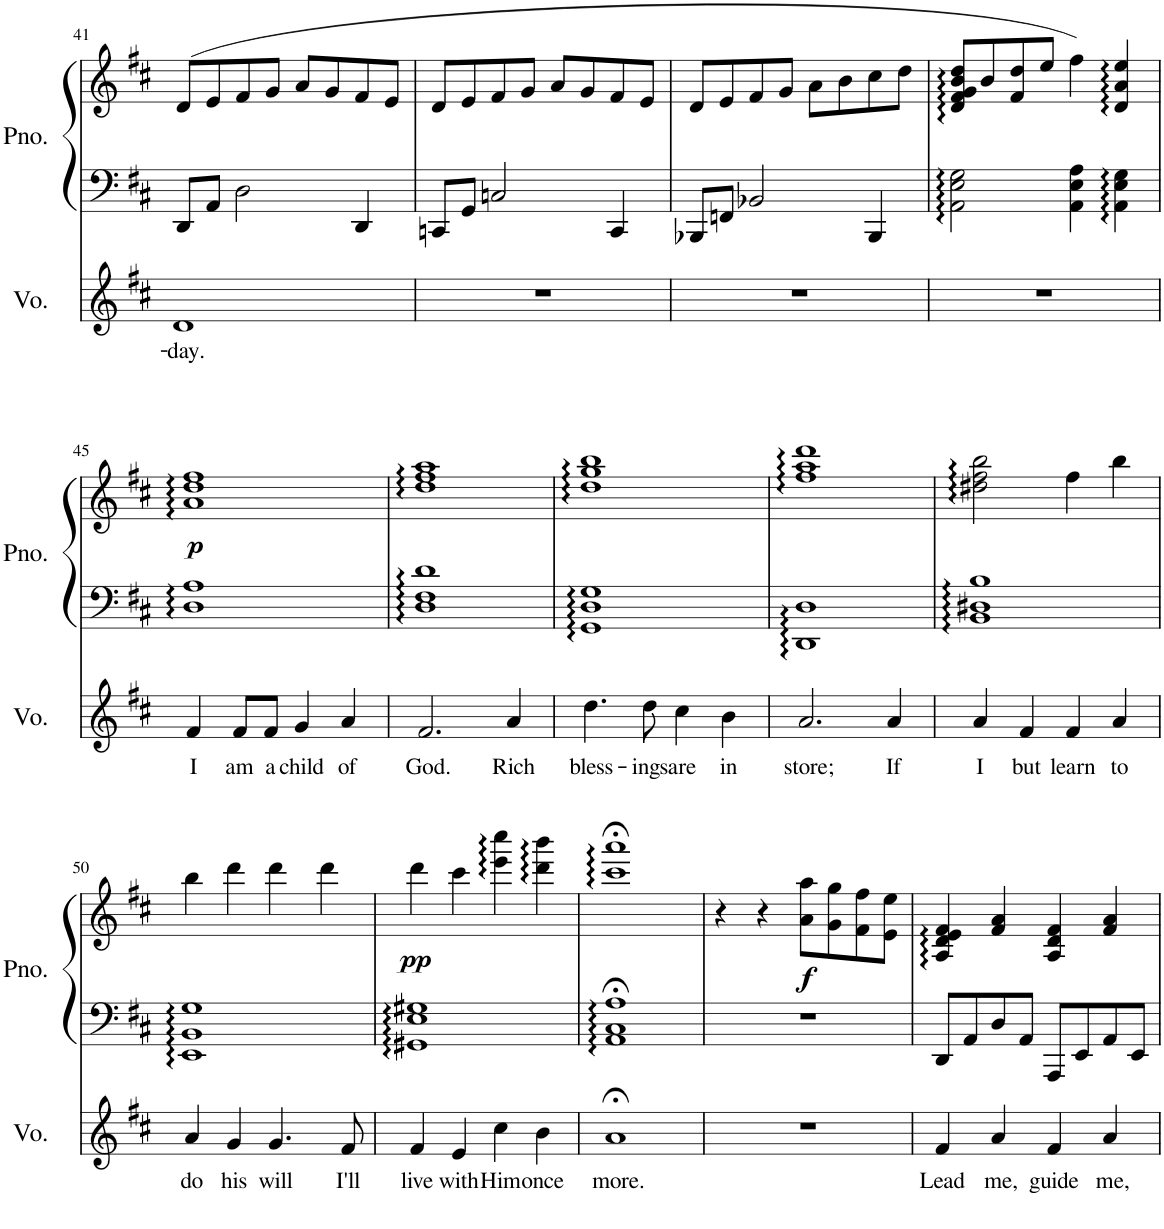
**kern	**text	**kern	**kern	**dynam
*part2	*part2	*part1	*part1	*part1
*staff3	*staff3	*staff2	*staff1	*staff1/2
*I"Voice	*	*I"Piano	*	*
*I'Vo.	*	*I'Pno.	*	*
!!LO:PB:g=z
*clefG2	*	*clefF4	*clefG2	*
*k[f#c#]	*	*k[f#c#]	*k[f#c#]	*
*M4/4	*	*M4/4	*M4/4	*
=41	=41	=41	=41	=41
!	!LO:LY:b	!	!	!
1d	-day.	8DD/L	(8d/L	.
.	.	8AA/J	8e/	.
.	.	2D\	8f#/	.
.	.	.	8g/J	.
.	.	.	8a/L	.
.	.	.	8g/	.
.	.	4DD/	8f#/	.
.	.	.	8e/J	.
=42	=42	=42	=42	=42
1r	.	8CCn/L	8d/L	.
.	.	8GG/J	8e/	.
.	.	2Cn/	8f#/	.
.	.	.	8g/J	.
.	.	.	8a/L	.
.	.	.	8g/	.
.	.	4CC/	8f#/	.
.	.	.	8e/J	.
=43	=43	=43	=43	=43
1r	.	8BBB-X/L	8d/L	.
.	.	8FFn/J	8e/	.
.	.	2BB-X/	8f#/	.
.	.	.	8g/J	.
.	.	.	8a\L	.
.	.	.	8b\	.
.	.	4BBB-/	8cc#\	.
.	.	.	8dd\J	.
=44	=44	=44	=44	=44
1r	.	2AA\ 2E\ 2G\	8d/ 8f#/ 8g/ 8b/ 8dd/L	.
.	.	.	8b/	.
.	.	.	8f#/ 8dd/	.
.	.	.	8ee/J	.
.	.	4AA\ 4E\ 4A\	4ff#\)	.
.	.	4AA\ 4E\ 4G\	4d/ 4a/ 4ee/	.
!!LO:LB:g=z
=45	=45	=45	=45	=45
!	!LO:LY:b	!	!	!LO:DY:b
4f#/	I	1D 1A	1a 1dd 1ff#	p
!	!LO:LY:b	!	!	!
8f#/L	am	.	.	.
!	!LO:LY:b	!	!	!
8f#/J	a	.	.	.
!	!LO:LY:b	!	!	!
4g/	child	.	.	.
!	!LO:LY:b	!	!	!
4a/	of	.	.	.
=46	=46	=46	=46	=46
!	!LO:LY:b	!	!	!
2.f#/	God.	1D 1F# 1d	1dd 1ff# 1aa	.
!	!LO:LY:b	!	!	!
4a/	Rich	.	.	.
=47	=47	=47	=47	=47
!	!LO:LY:b	!	!	!
4.dd\	bless-	1GG 1D 1G	1dd 1gg 1bb	.
!	!LO:LY:b	!	!	!
8dd\	-ings	.	.	.
!	!LO:LY:b	!	!	!
4cc#\	are	.	.	.
!	!LO:LY:b	!	!	!
4b\	in	.	.	.
=48	=48	=48	=48	=48
!	!LO:LY:b	!	!	!
2.a/	store;	1DD 1D	1ff# 1aa 1ddd	.
!	!LO:LY:b	!	!	!
4a/	If	.	.	.
=49	=49	=49	=49	=49
!	!LO:LY:b	!	!	!
4a/	I	1BB 1D#X 1B	2dd#X\ 2ff#\ 2bb\	.
!	!LO:LY:b	!	!	!
4f#/	but	.	.	.
!	!LO:LY:b	!	!	!
4f#/	learn	.	4ff#\	.
!	!LO:LY:b	!	!	!
4a/	to	.	4bb\	.
!!LO:LB:g=z
=50	=50	=50	=50	=50
!	!LO:LY:b	!	!	!
4a/	do	1EE 1BB 1G	4bb\	.
!	!LO:LY:b	!	!	!
4g/	his	.	4ddd\	.
!	!LO:LY:b	!	!	!
4.g/	will	.	4ddd\	.
.	.	.	4ddd\	.
!	!LO:LY:b	!	!	!
8f#/	I'll	.	.	.
=51	=51	=51	=51	=51
!	!LO:LY:b	!	!	!LO:DY:b
4f#/	live	1GG#X 1E 1G#X	4ddd\	pp
!	!LO:LY:b	!	!	!
4e/	with	.	4ccc#\	.
!	!LO:LY:b	!	!	!
4cc#\	Him	.	4eee\ 4cccc#\	.
!	!LO:LY:b	!	!	!
4b\	once	.	4ddd\ 4bbb\	.
=52	=52	=52	=52	=52
!	!LO:LY:b	!	!	!
1a;<	more.	1AA;< 1C#;< 1A;<	1ccc#;< 1aaa;<	.
=53	=53	=53	=53	=53
1r	.	1r	4r	.
.	.	.	4r	.
!	!	!	!	!LO:DY:b
.	.	.	8a\ 8aa\L	f
.	.	.	8g\ 8gg\	.
.	.	.	8f#\ 8ff#\	.
.	.	.	8e\ 8ee\J	.
=54	=54	=54	=54	=54
!	!LO:LY:b	!	!	!
4f#/	Lead	8DD/L	4A/ 4d/ 4e/ 4f#/	.
.	.	8AA/	.	.
!	!LO:LY:b	!	!	!
4a/	me,	8D/	4f#/ 4a/	.
.	.	8AA/J	.	.
!	!LO:LY:b	!	!	!
4f#/	guide	8AAA/L	4A/ 4d/ 4f#/	.
.	.	8EE/	.	.
!	!LO:LY:b	!	!	!
4a/	me,	8AA/	4f#/ 4a/	.
.	.	8EE/J	.	.
=	=	=	=	=
*-	*-	*-	*-	*-
